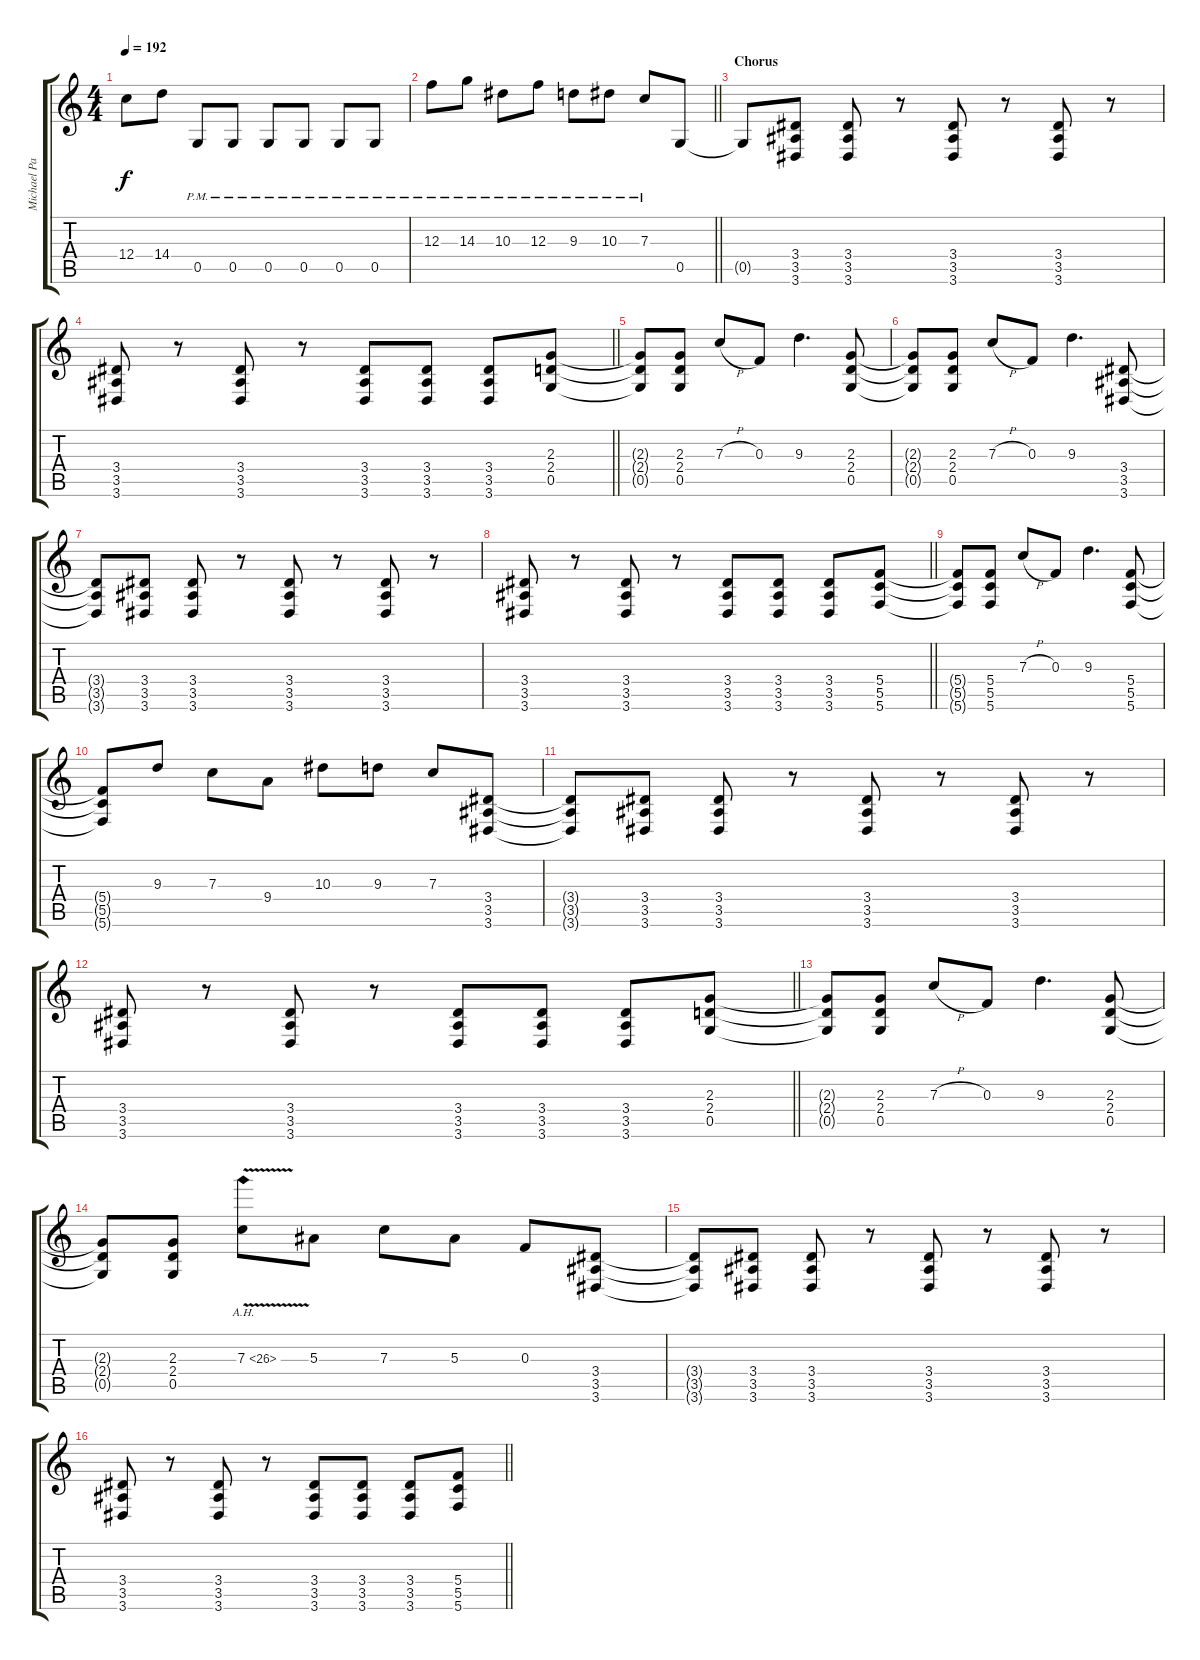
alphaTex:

\track ("Michael Padget" "Michael Pa") {instrument distortionguitar}
\staff {score tabs}
\tuning (D4 A3 F3 C3 G2 C2) {hide}
\ts (4 4)
\tempo 192
\clef g2
\ks c
12.4{t}.8{dy f} 14.4.8 0.5{pm}.8 0.5{pm}.8 0.5{pm}.8 0.5{pm}.8 0.5{pm}.8 0.5{pm}.8 |
\barLineRight lightlight
12.3{pm}.8 14.3{pm}.8 10.3{pm}.8 12.3{pm}.8 9.3{pm}.8 10.3{pm}.8 7.3{pm}.8 0.5.8 |
\section ("" "Chorus")
0.5{t}.8 (3.4 3.5 3.6).8 (3.4 3.5 3.6).8 r.8 (3.4 3.5 3.6).8 r.8 (3.4 3.5 3.6).8 r.8 |
\barLineRight lightlight
(3.4 3.5 3.6).8 r.8 (3.4 3.5 3.6).8 r.8 (3.4 3.5 3.6).8 (3.4 3.5 3.6).8 (3.4 3.5 3.6).8 (2.3 2.4 0.5).8 |
(2.3{t} 2.4{t} 0.5{t}).8 (2.3 2.4 0.5).8 7.3{h}.8 0.3.8 9.3.4{d} (2.3 2.4 0.5).8 |
(2.3{t} 2.4{t} 0.5{t}).8 (2.3 2.4 0.5).8 7.3{h}.8 0.3.8 9.3.4{d} (3.4 3.5 3.6).8 |
(3.4{t} 3.5{t} 3.6{t}).8 (3.4 3.5 3.6).8 (3.4 3.5 3.6).8 r.8 (3.4 3.5 3.6).8 r.8 (3.4 3.5 3.6).8 r.8 |
\barLineRight lightlight
(3.4 3.5 3.6).8 r.8 (3.4 3.5 3.6).8 r.8 (3.4 3.5 3.6).8 (3.4 3.5 3.6).8 (3.4 3.5 3.6).8 (5.4 5.5 5.6).8 |
(5.4{t} 5.5{t} 5.6{t}).8 (5.4 5.5 5.6).8 7.3{h}.8 0.3.8 9.3.4{d} (5.4 5.5 5.6).8 |
(5.4{t} 5.5{t} 5.6{t}).8 9.3.8 7.3.8 9.4.8 10.3.8 9.3.8 7.3.8 (3.4 3.5 3.6).8 |
(3.4{t} 3.5{t} 3.6{t}).8 (3.4 3.5 3.6).8 (3.4 3.5 3.6).8 r.8 (3.4 3.5 3.6).8 r.8 (3.4 3.5 3.6).8 r.8 |
\barLineRight lightlight
(3.4 3.5 3.6).8 r.8 (3.4 3.5 3.6).8 r.8 (3.4 3.5 3.6).8 (3.4 3.5 3.6).8 (3.4 3.5 3.6).8 (2.3 2.4 0.5).8 |
(2.3{t} 2.4{t} 0.5{t}).8 (2.3 2.4 0.5).8 7.3{h}.8 0.3.8 9.3.4{d} (2.3 2.4 0.5).8 |
(2.3{t} 2.4{t} 0.5{t}).8 (2.3 2.4 0.5).8 7.3{ah 19 v}.8 5.3.8 7.3.8 5.3.8 0.3.8 (3.4 3.5 3.6).8 |
(3.4{t} 3.5{t} 3.6{t}).8 (3.4 3.5 3.6).8 (3.4 3.5 3.6).8 r.8 (3.4 3.5 3.6).8 r.8 (3.4 3.5 3.6).8 r.8 |
\barLineRight lightlight
(3.4 3.5 3.6).8 r.8 (3.4 3.5 3.6).8 r.8 (3.4 3.5 3.6).8 (3.4 3.5 3.6).8 (3.4 3.5 3.6).8 (5.4 5.5 5.6).8
